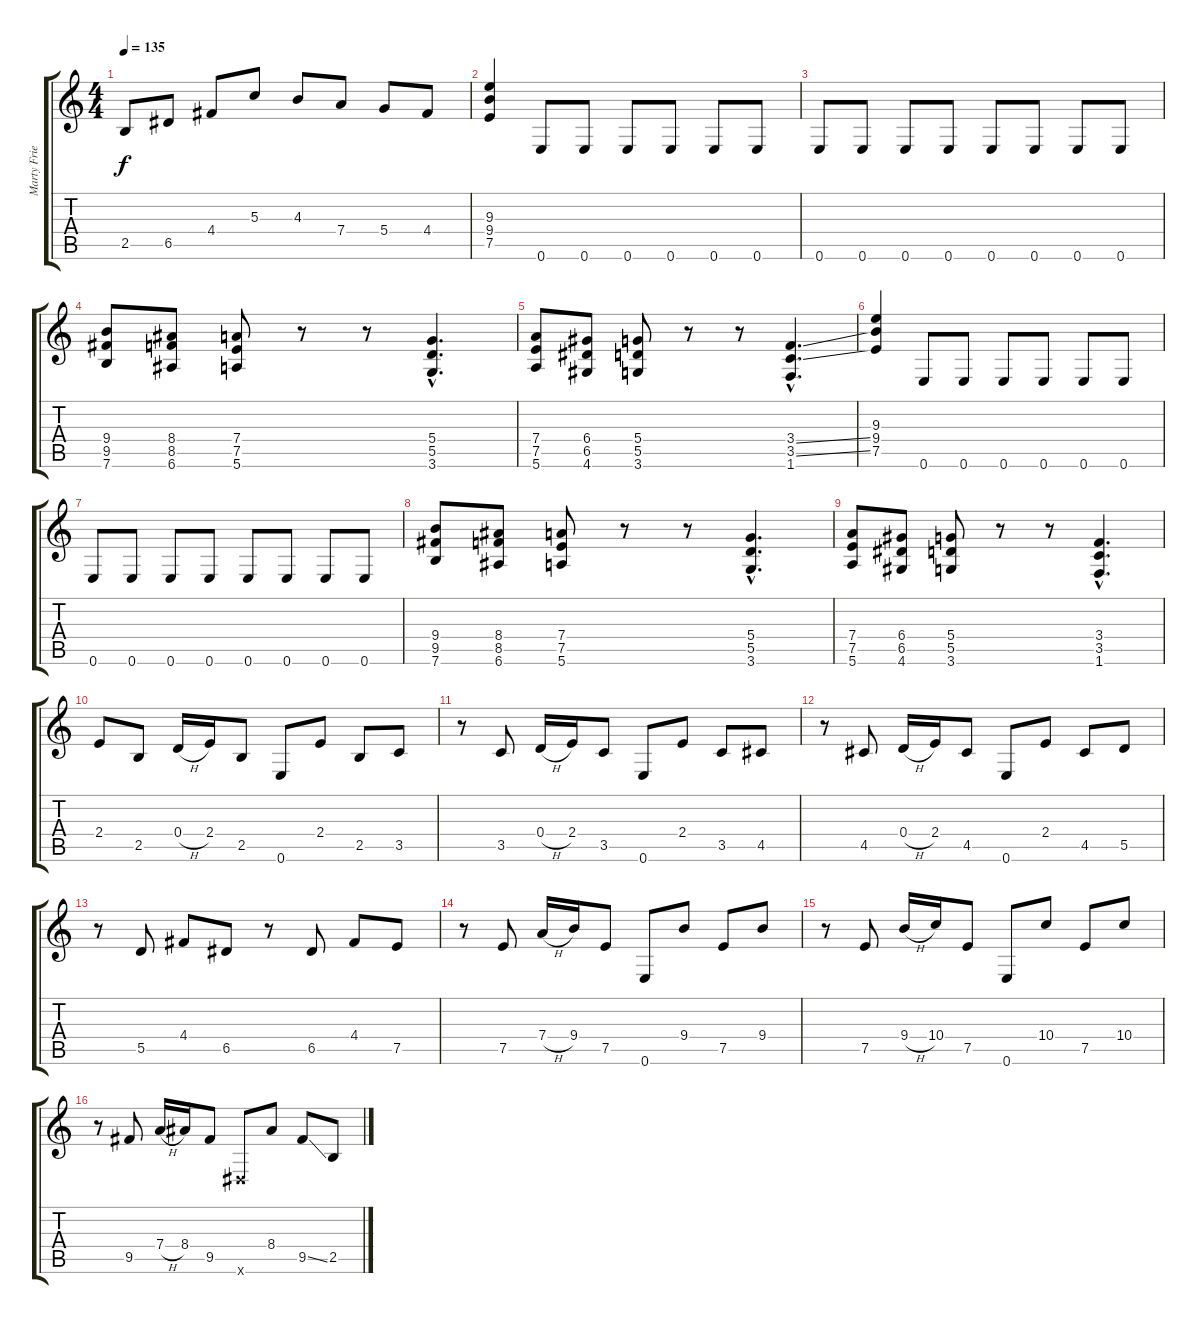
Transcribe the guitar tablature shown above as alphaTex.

\track ("Marty Friedman" "Marty Frie") {instrument distortionguitar}
\staff {score tabs}
\tuning (E4 B3 G3 D3 A2 E2) {hide}
\ts (4 4)
\tempo 135
\clef g2
\ks c
2.5{t}.8{dy f} 6.5.8 4.4.8 5.3.8 4.3.8 7.4.8 5.4.8 4.4.8 |
(9.3 9.4 7.5).4 0.6.8 0.6.8 0.6.8 0.6.8 0.6.8 0.6.8 |
0.6.8 0.6.8 0.6.8 0.6.8 0.6.8 0.6.8 0.6.8 0.6.8 |
(9.4 9.5 7.6).8 (8.4 8.5 6.6).8 (7.4 7.5 5.6).8 r.8 r.8 (5.4{hac} 5.5{hac} 3.6{hac}).4{d} |
(7.4 7.5 5.6).8 (6.4 6.5 4.6).8 (5.4 5.5 3.6).8 r.8 r.8 (3.4{ss hac} 3.5{ss hac} 1.6{hac}).4{d} |
(9.3 9.4 7.5).4 0.6.8 0.6.8 0.6.8 0.6.8 0.6.8 0.6.8 |
0.6.8 0.6.8 0.6.8 0.6.8 0.6.8 0.6.8 0.6.8 0.6.8 |
(9.4 9.5 7.6).8 (8.4 8.5 6.6).8 (7.4 7.5 5.6).8 r.8 r.8 (5.4{hac} 5.5{hac} 3.6{hac}).4{d} |
(7.4 7.5 5.6).8 (6.4 6.5 4.6).8 (5.4 5.5 3.6).8 r.8 r.8 (3.4{hac} 3.5{hac} 1.6{hac}).4{d} |
2.4.8 2.5.8 0.4{h}.16 2.4.16 2.5.8 0.6.8 2.4.8 2.5.8 3.5.8 |
r.8 3.5.8 0.4{h}.16 2.4.16 3.5.8 0.6.8 2.4.8 3.5.8 4.5.8 |
r.8 4.5.8 0.4{h}.16 2.4.16 4.5.8 0.6.8 2.4.8 4.5.8 5.5.8 |
r.8 5.5.8 4.4.8 6.5.8 r.8 6.5.8 4.4.8 7.5.8 |
r.8 7.5.8 7.4{h}.16 9.4.16 7.5.8 0.6.8 9.4.8 7.5.8 9.4.8 |
r.8 7.5.8 9.4{h}.16 10.4.16 7.5.8 0.6.8 10.4.8 7.5.8 10.4.8 |
r.8 9.5.8 7.4{h}.16 8.4.16 9.5.8 -1.6{x}.8 8.4.8 9.5{ss}.8 2.5.8
